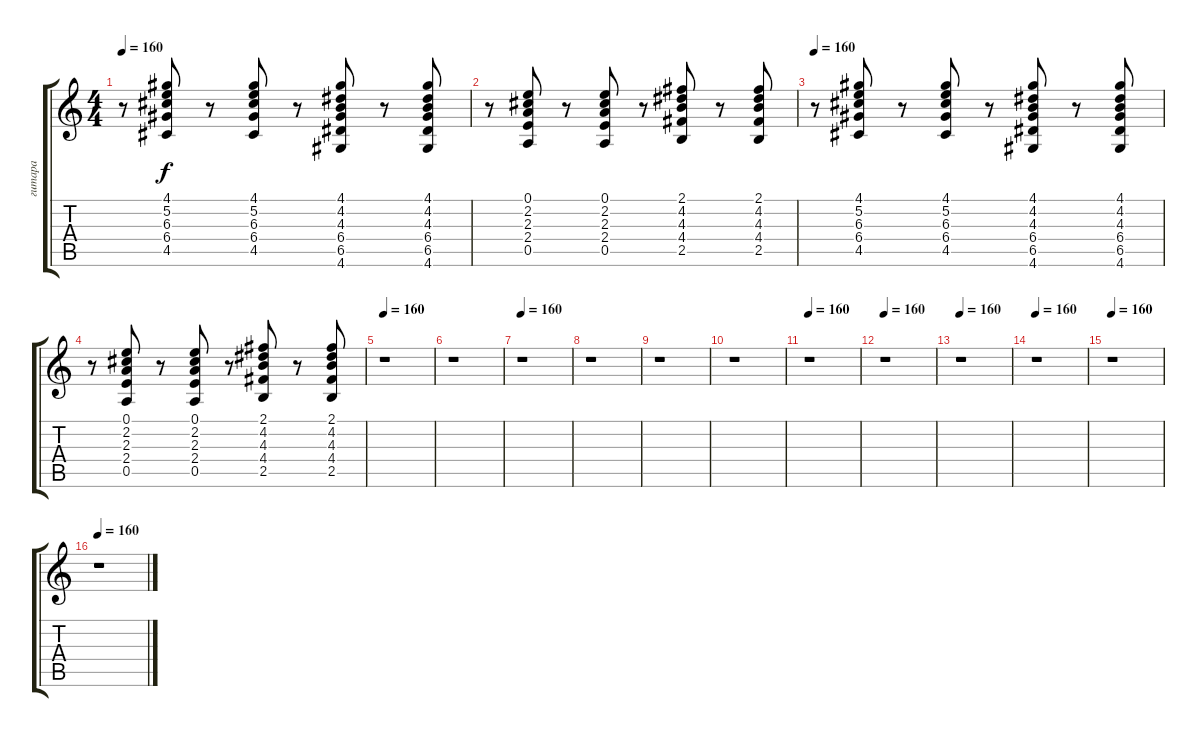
\track ("гитара" "гитара") {instrument acousticguitarnylon}
\staff {score tabs}
\tuning (E4 B3 G3 D3 A2 E2) {hide}
\ts (4 4)
\tempo 160
\clef g2
\ks c
r.8{dy f} (4.1 5.2 6.3 6.4 4.5).8 r.8 (4.1 5.2 6.3 6.4 4.5).8 r.8 (4.1 4.2 4.3 6.4 6.5 4.6).8 r.8 (4.1 4.2 4.3 6.4 6.5 4.6).8 |
r.8 (0.1 2.2 2.3 2.4 0.5).8 r.8 (0.1 2.2 2.3 2.4 0.5).8 r.8 (2.1 4.2 4.3 4.4 2.5).8 r.8 (2.1 4.2 4.3 4.4 2.5).8 |
\tempo 160
r.8 (4.1 5.2 6.3 6.4 4.5).8 r.8 (4.1 5.2 6.3 6.4 4.5).8 r.8 (4.1 4.2 4.3 6.4 6.5 4.6).8 r.8 (4.1 4.2 4.3 6.4 6.5 4.6).8 |
r.8 (0.1 2.2 2.3 2.4 0.5).8 r.8 (0.1 2.2 2.3 2.4 0.5).8 r.8 (2.1 4.2 4.3 4.4 2.5).8 r.8 (2.1 4.2 4.3 4.4 2.5).8 |
\tempo 160
r.1 |
r.1 |
\tempo 160
r.1 |
r.1 |
r.1 |
r.1 |
\tempo 160
r.1 |
\tempo 160
r.1 |
\tempo 160
r.1 |
\tempo 160
r.1 |
\tempo 160
r.1 |
\tempo 160
r.1
